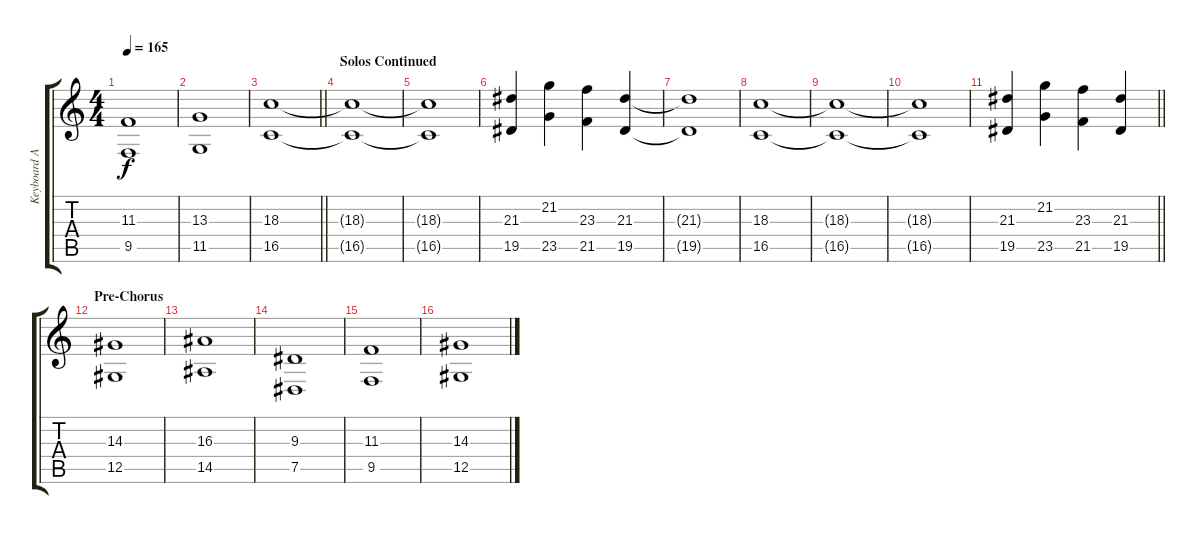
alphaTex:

\track ("Keyboard Aahs" "Keyboard A") {instrument choiraahs}
\staff {score tabs}
\tuning (Eb4 Bb3 Gb3 Db3 Ab2 Eb2) {hide}
\ts (4 4)
\tempo 165
\clef g2
\ks c
(11.3 9.5).1{dy f} |
(13.3 11.5).1 |
\barLineRight lightlight
(18.3 16.5).1 |
\section ("" "Solos Continued")
(18.3{t} 16.5{t}).1 |
(18.3{t} 16.5{t}).1 |
(21.3 19.5).4 (21.2 23.5).4 (23.3 21.5).4 (21.3 19.5).4 |
(21.3{t} 19.5{t}).1 |
(18.3 16.5).1 |
(18.3{t} 16.5{t}).1 |
(18.3{t} 16.5{t}).1 |
\barLineRight lightlight
(21.3 19.5).4 (21.2 23.5).4 (23.3 21.5).4 (21.3 19.5).4 |
\section ("" "Pre-Chorus")
(14.3 12.5).1 |
(16.3 14.5).1 |
(9.3 7.5).1 |
(11.3 9.5).1 |
(14.3 12.5).1
